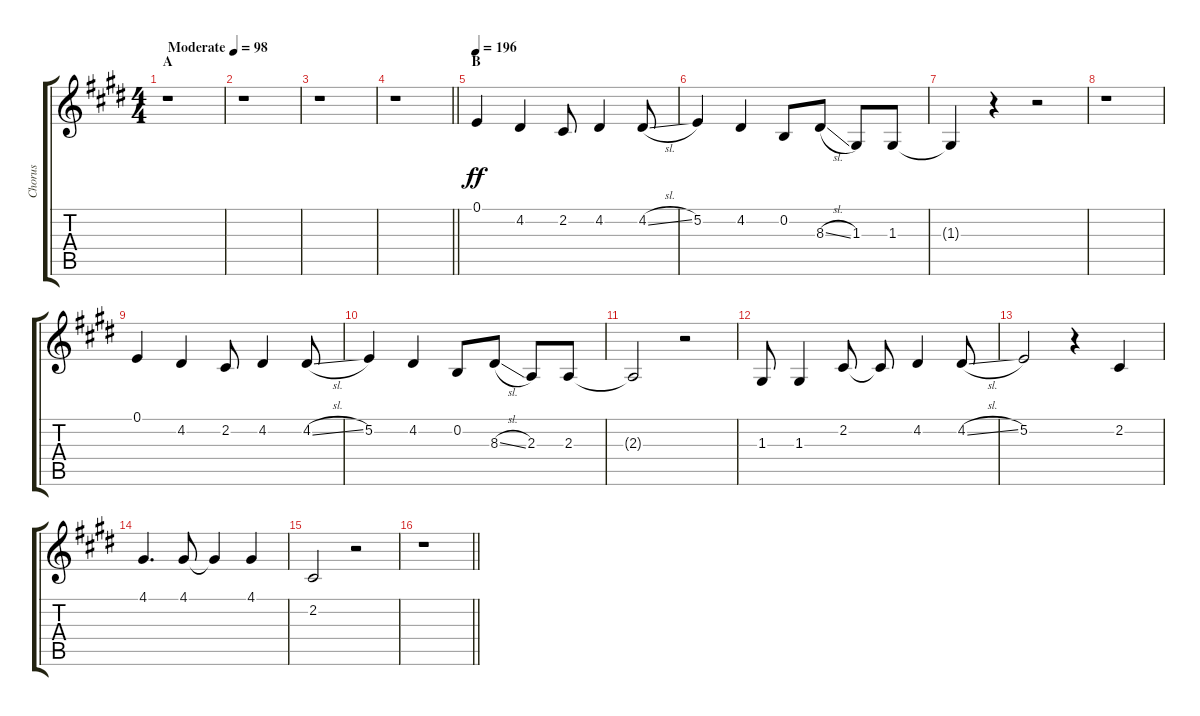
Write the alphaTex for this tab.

\track ("Chorus" "Chorus") {instrument voiceoohs}
\staff {score tabs}
\tuning (E4 B3 G3 D3 A2 E2) {hide}
\ts (4 4)
\section ("" "A")
\tempo (98 "Moderate")
\clef g2
\ks e
r.1{dy ff instrument voiceoohs} |
r.1 |
r.1 |
\barLineRight lightlight
r.1 |
\section ("" "B")
\tempo 196
0.1.4 4.2.4 2.2.8 4.2.4 4.2{sl}.8 |
5.2.4 4.2.4 0.2.8 8.3{sl}.8 1.3.8 1.3.8 |
1.3{t}.4 r.4 r.2 |
r.1 |
0.1.4 4.2.4 2.2.8 4.2.4 4.2{sl}.8 |
5.2.4 4.2.4 0.2.8 8.3{sl}.8 2.3.8 2.3.8 |
2.3{t}.2 r.2 |
1.3.8 1.3.4 2.2.8 2.2{t}.8 4.2.4 4.2{sl}.8 |
5.2.2 r.4 2.2.4 |
4.1.4{d} 4.1.8 4.1{t}.4 4.1.4 |
2.2.2 r.2 |
\barLineRight lightlight
r.1
